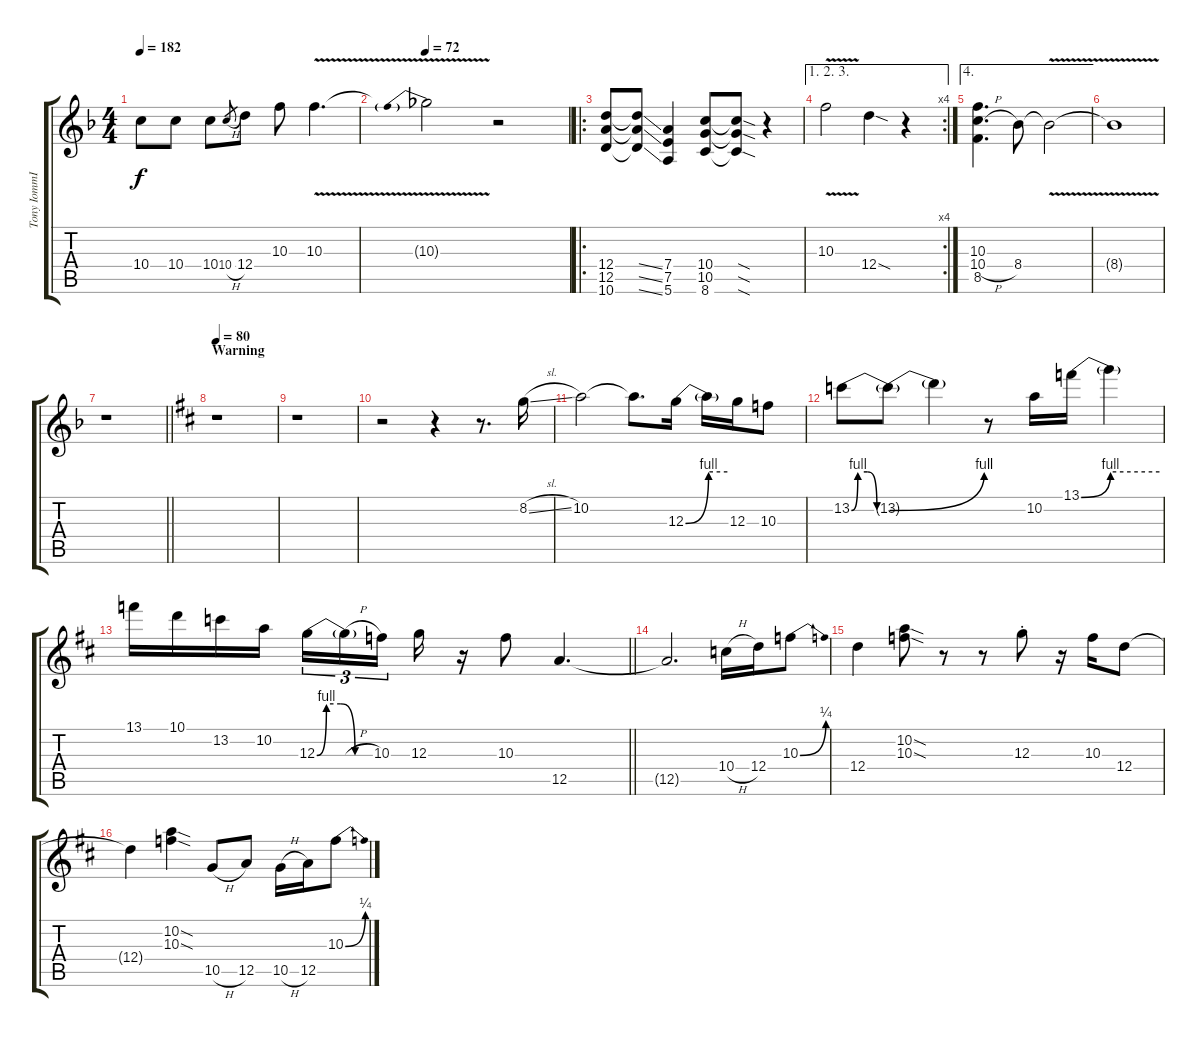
\track ("Tony IommI Distortion (Rhythm I)" "Tony IommI") {instrument overdrivenguitar}
\staff {score tabs}
\tuning (E4 B3 G3 D3 A2 E2) {hide}
\ts (4 4)
\tempo 182
\clef g2
\ks f
10.4.8{dy f} 10.4.8 10.4.8 10.4{h}.8{gr} 12.4.8 10.3.8 10.3{v}.4{d} |
\tempo 72
10.3{be (prebend 0 2 60 2) t}.2 r.2 |
\ro
(12.4 12.5 10.6).8 (12.4{ss t} 12.5{ss t} 10.6{ss t}).8 (7.4 7.5 5.6).4 (10.4 10.5 8.6).8 (10.4{sod t} 10.5{sod t} 8.6{sod t}).8 r.4 |
\ae (1 2 3)
\rc 4
10.3{v}.2 12.4{sod}.4 r.4 |
\ae 4
(10.3 10.4{h} 8.5).4{d} 8.4.8 8.4{v t}.2 |
8.4{v t}.1 |
\barLineRight lightlight
r.1 |
\section ("" "Warning")
\tempo 80
\ks d
r.1 |
r.1 |
r.2{volume 10 instrument distortionguitar} r.4 r.8{d} 8.2{sl}.16 |
10.2.2 10.2{t}.8{d} 12.3{be (bend 0 0 60 4)}.16 12.3{be (hold 0 4 60 4) t}.16 12.3.16 10.3.8 |
13.2{be (custom 0 0 10 4 25 4 40 0 60 0)}.8 13.2{be (bend 0 0 60 4) t}.8 13.2{t}.4 r.8 10.2.16 13.1{be (bend 0 0 60 4)}.16 13.1{be (hold 0 4 60 4) t}.4 |
\barLineRight lightlight
13.1.16 10.1.16 13.2.16 10.2.16 12.3{be (custom 0 0 10 4 25 4 40 0 60 0)}.16{tu (3 2)} 12.3{h t}.16{tu (3 2)} 10.3.16{tu (3 2) beam splitsecondary} 12.3.16 r.16 10.3.8 12.5.4{d} |
12.5{t}.2{d} 10.4{h}.16 12.4.16 10.3{be (bend 0 0 60 1)}.8 |
12.4.4 (10.2{sod} 10.3{sod}).8 r.8 r.8 12.3{st}.8 r.16 10.3.16 12.4.8 |
12.4{t}.4 (10.2{sod} 10.3{sod}).4 10.5{h}.8 12.5.8 10.5{h}.16 12.5.16 10.3{be (bend 0 0 60 1)}.8
